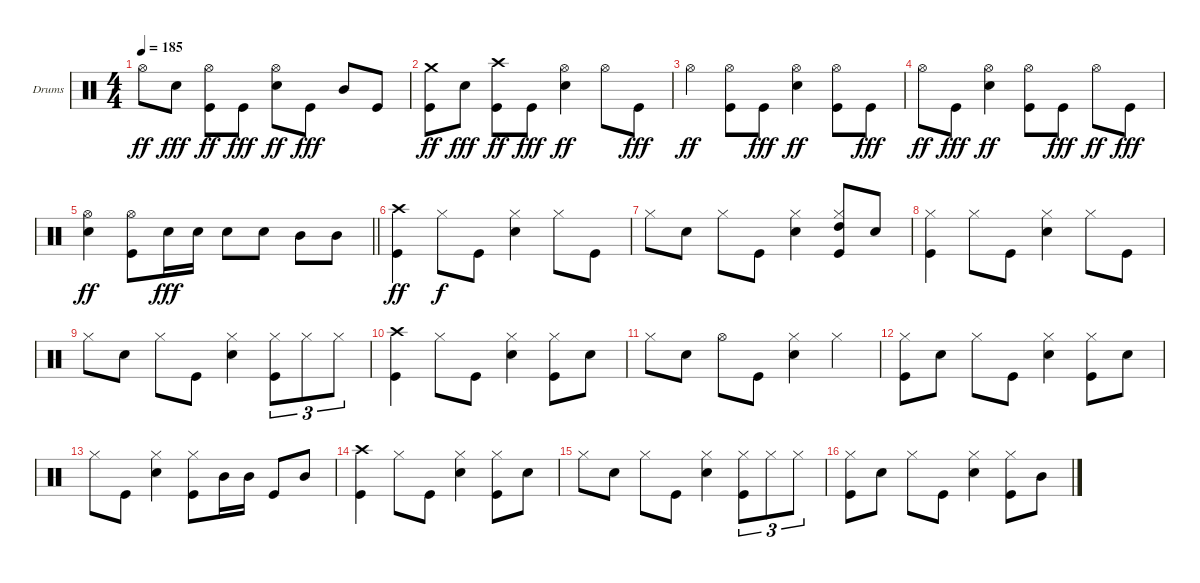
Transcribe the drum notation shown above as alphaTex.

\bracketExtendMode groupsimilarinstruments
\firstSystemTrackNameOrientation horizontal
\otherSystemsTrackNameOrientation horizontal
\track ("Drumkit" "Drums") {instrument percussion}
\staff {score}
\articulation defaults
\ts (4 4)
\tempo 185
\clef neutral
\ks c "Hi-Hat (open)".8{dy ff} "Snare (hit) 2".8{dy fff}
("Hi-Hat (open)" "Kick (hit)").8{dy ff} "Kick (hit)".8{dy fff} ("Hi-Hat (open)" "Snare (hit) 2").8{dy ff} "Kick (hit)".8{dy fff} "Mid Tom (hit)".8 "Kick (hit)".8 |
("Crash medium (hit)" "Kick (hit)").8{dy ff} "Snare (hit) 2".8{dy fff} ("Crash high (hit)" "Kick (hit)").8{dy ff} "Kick (hit)".8{dy fff} ("Hi-Hat (open)" "Snare (hit) 2").4{dy ff} "Hi-Hat (open)".8 "Kick (hit)".8{dy fff} |
"Hi-Hat (open)".4{dy ff} ("Hi-Hat (open)" "Kick (hit)").8 "Kick (hit)".8{dy fff} ("Hi-Hat (open)" "Snare (hit) 2").4{dy ff} ("Hi-Hat (open)" "Kick (hit)").8 "Kick (hit)".8{dy fff} |
"Hi-Hat (open)".8{dy ff} "Kick (hit)".8{dy fff} ("Hi-Hat (open)" "Snare (hit) 2").4{dy ff} ("Hi-Hat (open)" "Kick (hit)").8 "Kick (hit)".8{dy fff} "Hi-Hat (open)".8{dy ff} "Kick (hit)".8{dy fff} |
\barLineRight lightlight
("Hi-Hat (open)" "Snare (hit) 2").4{dy ff} ("Hi-Hat (open)" "Kick (hit)").8 "Snare (hit) 2".16{dy fff} "Snare (hit) 2".16 "Snare (hit) 2".8 "Snare (hit) 2".8 "Mid Tom (hit)".8 "Mid Tom (hit)".8 |
\section ("" "")
("Crash high (hit)" "Kick (hit)").4{dy ff} "Hi-Hat (closed)".8{dy f} "Kick (hit)".8 ("Hi-Hat (closed)" "Snare (hit) 2").4 "Hi-Hat (closed)".8 "Kick (hit)".8 |
"Hi-Hat (closed)".8 "Snare (hit) 2".8 "Hi-Hat (closed)".8 "Kick (hit)".8 ("Hi-Hat (closed)" "Snare (hit) 2").4 ("Hi-Hat (closed)" "High Tom (hit)" "Kick (hit)").8 "Snare (hit) 2".8 |
("Hi-Hat (closed)" "Kick (hit)").4 "Hi-Hat (closed)".8 "Kick (hit)".8 ("Hi-Hat (closed)" "Snare (hit) 2").4 "Hi-Hat (closed)".8 "Kick (hit)".8 |
"Hi-Hat (closed)".8 "Snare (hit) 2".8 "Hi-Hat (closed)".8 "Kick (hit)".8 ("Hi-Hat (closed)" "Snare (hit) 2").4 ("Hi-Hat (closed)" "Kick (hit)").8{tu (3 2)} "Hi-Hat (closed)".8{tu (3 2)} "Hi-Hat (closed)".8{tu (3 2)} |
("Crash high (hit)" "Kick (hit)").4 "Hi-Hat (closed)".8 "Kick (hit)".8 ("Hi-Hat (closed)" "Snare (hit) 2").4 ("Hi-Hat (closed)" "Kick (hit)").8 "Snare (hit) 2".8 |
"Hi-Hat (closed)".8 "Snare (hit) 2".8 "Hi-Hat (open)".8 "Kick (hit)".8 ("Hi-Hat (closed)" "Snare (hit) 2").4 "Hi-Hat (closed)".4 |
("Hi-Hat (closed)" "Kick (hit)").8 "Snare (hit) 2".8 "Hi-Hat (closed)".8 "Kick (hit)".8 ("Hi-Hat (closed)" "Snare (hit) 2").4 ("Hi-Hat (closed)" "Kick (hit)").8 "Snare (hit) 2".8 |
"Hi-Hat (closed)".8 "Kick (hit)".8 ("Hi-Hat (closed)" "Snare (hit) 2").4 ("Hi-Hat (closed)" "Kick (hit)").8 "Mid Tom (hit)".16 "Mid Tom (hit)".16 "Kick (hit)".8 "Mid Tom (hit)".8 |
("Crash high (hit)" "Kick (hit)").4 "Hi-Hat (closed)".8 "Kick (hit)".8 ("Hi-Hat (closed)" "Snare (hit) 2").4 ("Hi-Hat (closed)" "Kick (hit)").8 "Snare (hit) 2".8 |
"Hi-Hat (closed)".8 "Snare (hit) 2".8 "Hi-Hat (closed)".8 "Kick (hit)".8 ("Hi-Hat (closed)" "Snare (hit) 2").4 ("Hi-Hat (closed)" "Kick (hit)").8{tu (3 2)} "Hi-Hat (closed)".8{tu (3 2)} "Hi-Hat (closed)".8{tu (3 2)} |
("Hi-Hat (closed)" "Kick (hit)").8 "Snare (hit) 2".8 "Hi-Hat (closed)".8 "Kick (hit)".8 ("Hi-Hat (closed)" "Snare (hit) 2").4 ("Hi-Hat (closed)" "Kick (hit)").8 "Mid Tom (hit)".8
